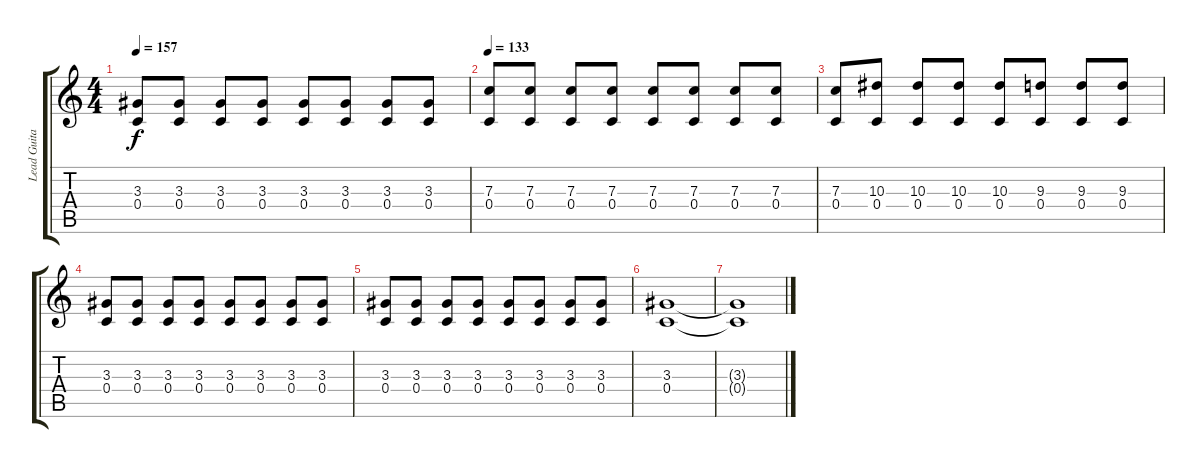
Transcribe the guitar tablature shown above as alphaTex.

\track ("Lead Guitar " "Lead Guita") {instrument distortionguitar}
\staff {score tabs}
\tuning (D4 A3 F3 C3 G2 C2) {hide}
\ts (4 4)
\tempo 157
\clef g2
\ks c
(3.3 0.4).8{dy f} (3.3 0.4).8 (3.3 0.4).8 (3.3 0.4).8 (3.3 0.4).8 (3.3 0.4).8 (3.3 0.4).8 (3.3 0.4).8 |
\tempo 133
(7.3 0.4).8 (7.3 0.4).8 (7.3 0.4).8 (7.3 0.4).8 (7.3 0.4).8 (7.3 0.4).8 (7.3 0.4).8 (7.3 0.4).8 |
(7.3 0.4).8 (10.3 0.4).8 (10.3 0.4).8 (10.3 0.4).8 (10.3 0.4).8 (9.3 0.4).8 (9.3 0.4).8 (9.3 0.4).8 |
(3.3 0.4).8 (3.3 0.4).8 (3.3 0.4).8 (3.3 0.4).8 (3.3 0.4).8 (3.3 0.4).8 (3.3 0.4).8 (3.3 0.4).8 |
(3.3 0.4).8 (3.3 0.4).8 (3.3 0.4).8 (3.3 0.4).8 (3.3 0.4).8 (3.3 0.4).8 (3.3 0.4).8 (3.3 0.4).8 |
(3.3 0.4).1 |
(3.3{t} 0.4{t}).1
